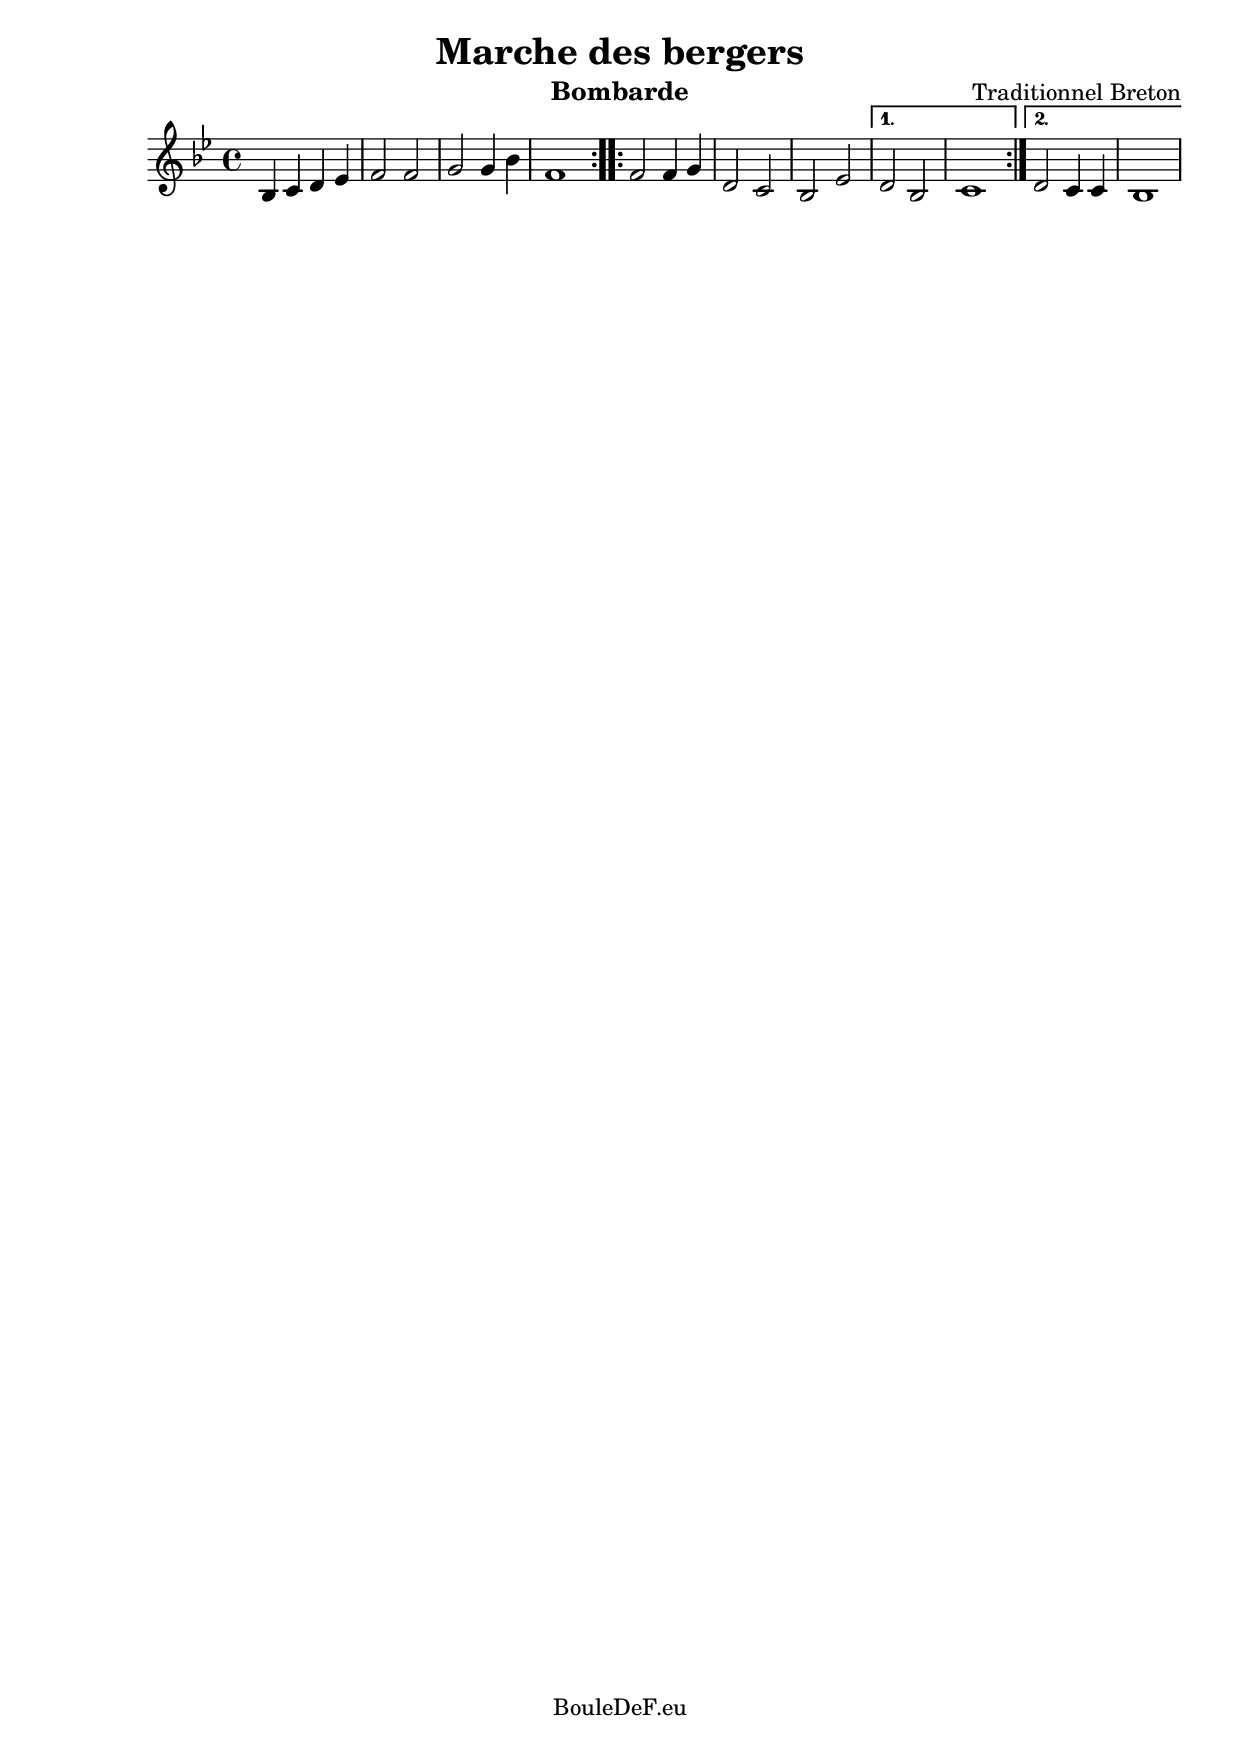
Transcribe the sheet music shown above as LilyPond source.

\version "2.16.0"
\include "italiano.ly"

\header {
	title = "Marche des bergers"
	composer = "Traditionnel Breton"
	instrument = "Bombarde"
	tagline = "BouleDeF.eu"
}

\score {
	\new Staff \relative sib {
		\clef "treble"
		\key sib \major
		\time 4/4

		\repeat volta 2 {
			sib4 do re mib
			| fa2 fa
			| sol sol4 sib
			| fa1
		}
		\repeat volta 2 {
			fa2 fa4 sol
			| re2 do
			| sib mib
		}
		\alternative {
			{| re2 sib | do1}
			{| re2 do4 do | sib1}
		}
	}
}
